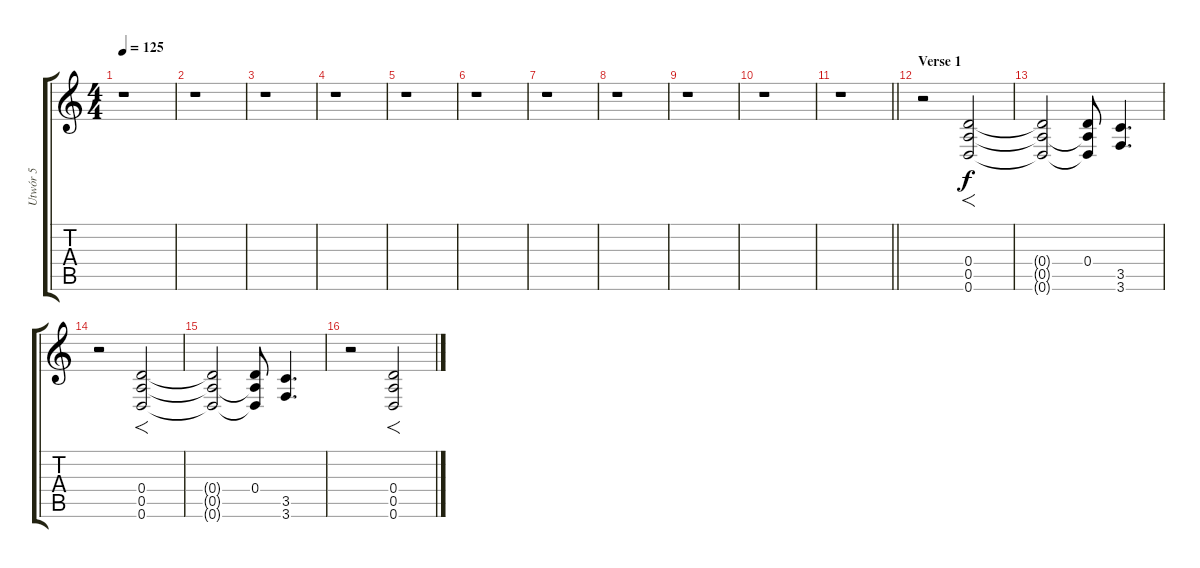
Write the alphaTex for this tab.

\track ("Utwór 5" "Utwór 5") {instrument distortionguitar}
\staff {score tabs}
\tuning (E4 B3 G3 D3 A2 D2) {hide}
\ts (4 4)
\tempo 125
\clef g2
\ks c
r.1{dy f} |
r.1 |
r.1 |
r.1 |
r.1 |
r.1 |
r.1 |
r.1 |
r.1 |
r.1 |
\barLineRight lightlight
r.1 |
\section ("" "Verse 1")
r.2 (0.4 0.5 0.6).2{f} |
(0.4{t} 0.5{t} 0.6{t}).2 (0.4 0.5{t} 0.6{t}).8 (3.5 3.6).4{d} |
r.2 (0.4 0.5 0.6).2{f} |
(0.4{t} 0.5{t} 0.6{t}).2 (0.4 0.5{t} 0.6{t}).8 (3.5 3.6).4{d} |
r.2 (0.4 0.5 0.6).2{f}
